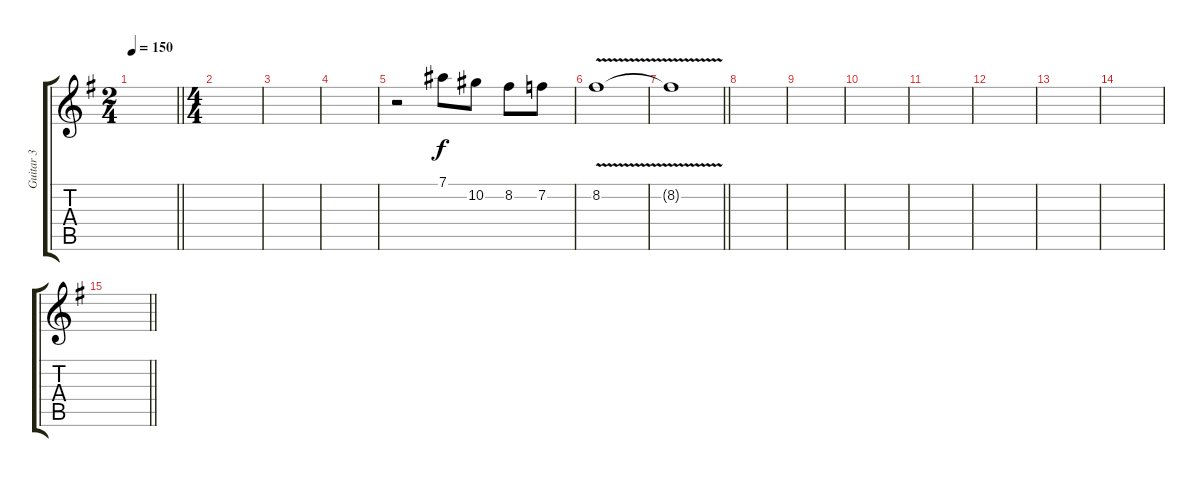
\track ("Guitar 3" "Guitar 3") {instrument distortionguitar}
\staff {score tabs}
\tuning (Eb4 Bb3 Gb3 Db3 Ab2 Eb2) {hide}
\ts (2 4)
\tempo 150
\clef g2
\barLineRight lightlight
\ks g
|
\ts (4 4)
|
|
|
r.2 7.1.8 10.2.8 8.2.8 7.2.8 |
8.2{v}.1 |
\barLineRight lightlight
8.2{t}.1 |
|
|
|
|
|
|
|
\barLineRight lightlight
